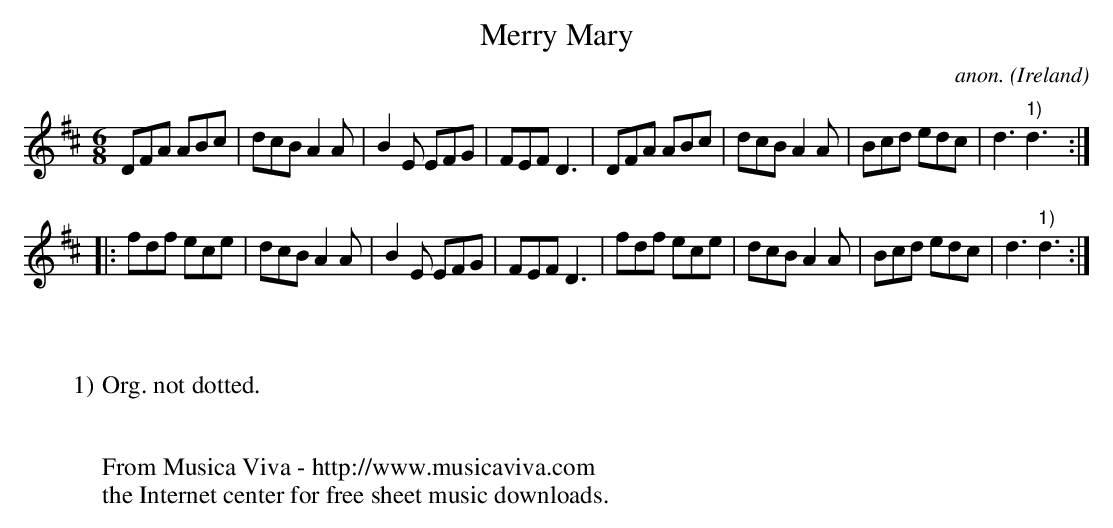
X:1
T:Merry Mary
C:anon.
O:Ireland
M:6/8
L:1/8
K:D
DFA ABc|dcB A2A|B2E EFG|FEF D3|DFA ABc|dcB A2A|Bcd edc|d3 "1)"d3:|
|:fdf ece|dcB A2A|B2E EFG|FEF D3|fdf ece|dcB A2A|Bcd edc|d3 "1)"d3:|
W:
W:
W:1) Org. not dotted.
W:
W:
W:  From Musica Viva - http://www.musicaviva.com
W:  the Internet center for free sheet music downloads.
